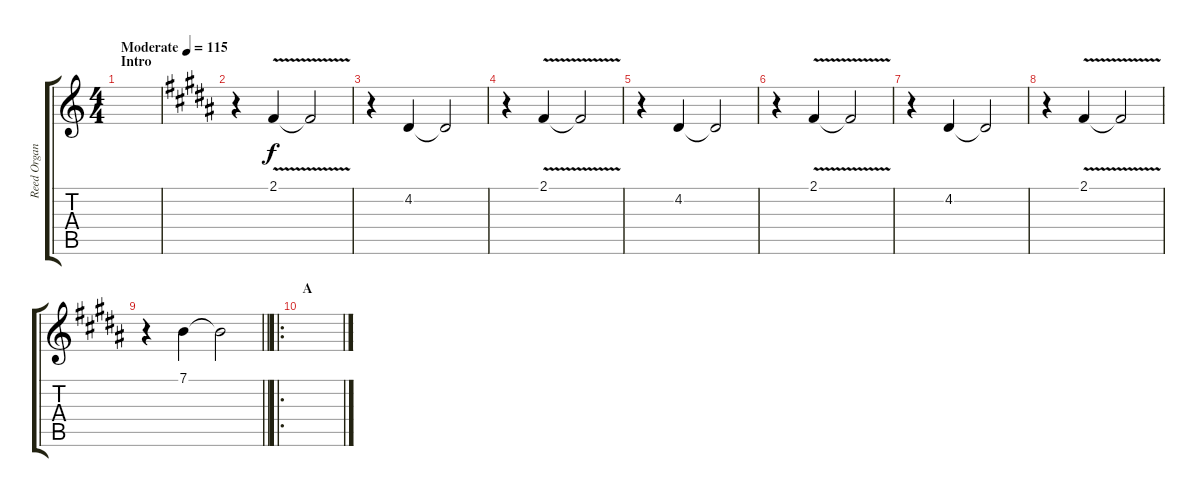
\track ("Reed Organ/Nylon Guitar" "Reed Organ") {instrument reedorgan}
\staff {score tabs}
\tuning (E4 B3 G3 D3 A2 E2) {hide}
\ts (4 4)
\section ("" "Intro")
\tempo (115 "Moderate")
\clef g2
\ks c
|
\ks b
r.4{volume 13} 2.1{v}.4 2.1{t}.2{volume 7} |
r.4{volume 13} 4.2.4 4.2{t}.2{volume 7} |
r.4{volume 13} 2.1{v}.4 2.1{t}.2{volume 7} |
r.4{volume 13} 4.2.4 4.2{t}.2{volume 7} |
r.4{volume 13} 2.1{v}.4 2.1{t}.2{volume 7} |
r.4{volume 13} 4.2.4 4.2{t}.2{volume 7} |
r.4{volume 13} 2.1{v}.4 2.1{t}.2{volume 7} |
\barLineRight lightlight
r.4{volume 13} 7.1.4 7.1{t}.2{volume 7} |
\ro
\section ("" "A")
